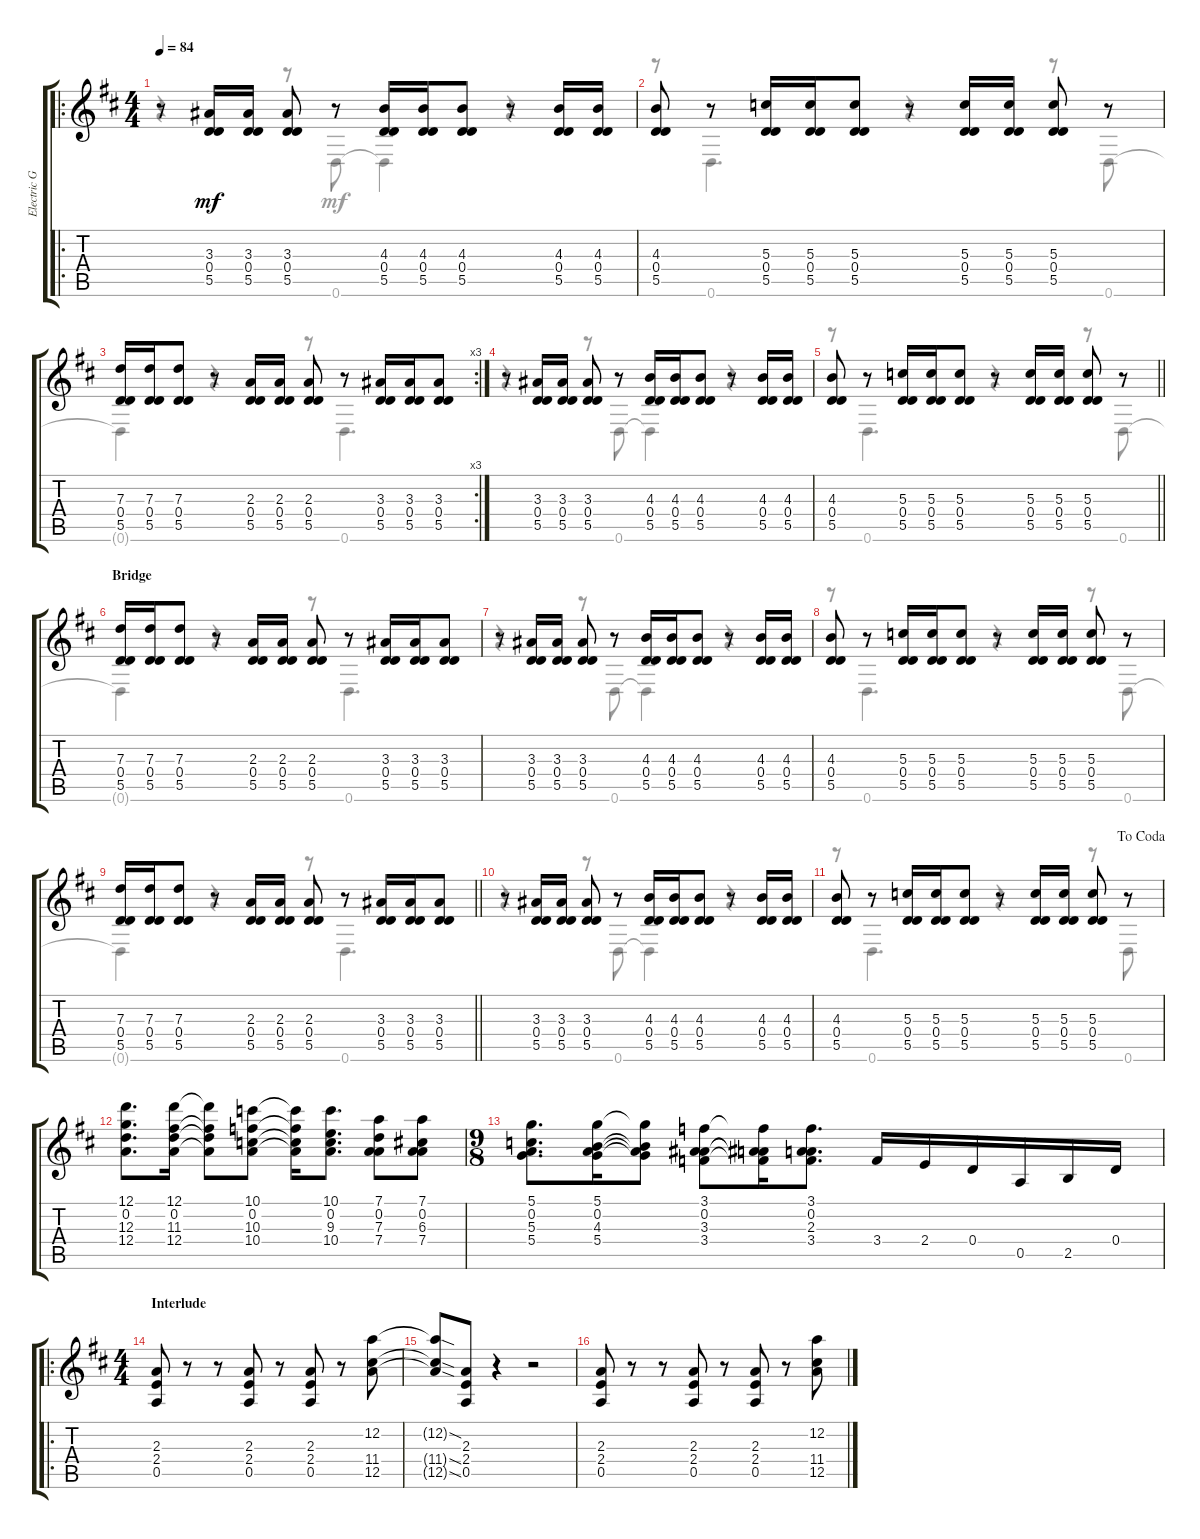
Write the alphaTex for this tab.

\track ("Electric Guitar 1" "Electric G") {instrument overdrivenguitar}
\staff {score tabs}
\tuning (D4 A3 G3 D3 A2 D2) {hide}
\voice
\ro
\ts (4 4)
\tempo 84
\clef g2
\ks d
r.8{dy mf} (3.3 0.4 5.5).16 (3.3 0.4 5.5).16 (3.3 0.4 5.5).8 r.8 (4.3 0.4 5.5).16 (4.3 0.4 5.5).16 (4.3 0.4 5.5).8 r.8 (4.3 0.4 5.5).16 (4.3 0.4 5.5).16 |
(4.3 0.4 5.5).8 r.8 (5.3 0.4 5.5).16 (5.3 0.4 5.5).16 (5.3 0.4 5.5).8 r.8 (5.3 0.4 5.5).16 (5.3 0.4 5.5).16 (5.3 0.4 5.5).8 r.8 |
\rc 3
(7.3 0.4 5.5).16 (7.3 0.4 5.5).16 (7.3 0.4 5.5).8 r.8 (2.3 0.4 5.5).16 (2.3 0.4 5.5).16 (2.3 0.4 5.5).8 r.8 (3.3 0.4 5.5).16 (3.3 0.4 5.5).16 (3.3 0.4 5.5).8 |
r.8 (3.3 0.4 5.5).16 (3.3 0.4 5.5).16 (3.3 0.4 5.5).8 r.8 (4.3 0.4 5.5).16 (4.3 0.4 5.5).16 (4.3 0.4 5.5).8 r.8 (4.3 0.4 5.5).16 (4.3 0.4 5.5).16 |
\barLineRight lightlight
(4.3 0.4 5.5).8 r.8 (5.3 0.4 5.5).16 (5.3 0.4 5.5).16 (5.3 0.4 5.5).8 r.8 (5.3 0.4 5.5).16 (5.3 0.4 5.5).16 (5.3 0.4 5.5).8 r.8 |
\section ("" "Bridge")
(7.3 0.4 5.5).16 (7.3 0.4 5.5).16 (7.3 0.4 5.5).8 r.8 (2.3 0.4 5.5).16 (2.3 0.4 5.5).16 (2.3 0.4 5.5).8 r.8 (3.3 0.4 5.5).16 (3.3 0.4 5.5).16 (3.3 0.4 5.5).8 |
r.8 (3.3 0.4 5.5).16 (3.3 0.4 5.5).16 (3.3 0.4 5.5).8 r.8 (4.3 0.4 5.5).16 (4.3 0.4 5.5).16 (4.3 0.4 5.5).8 r.8 (4.3 0.4 5.5).16 (4.3 0.4 5.5).16 |
(4.3 0.4 5.5).8 r.8 (5.3 0.4 5.5).16 (5.3 0.4 5.5).16 (5.3 0.4 5.5).8 r.8 (5.3 0.4 5.5).16 (5.3 0.4 5.5).16 (5.3 0.4 5.5).8 r.8 |
\barLineRight lightlight
(7.3 0.4 5.5).16 (7.3 0.4 5.5).16 (7.3 0.4 5.5).8 r.8 (2.3 0.4 5.5).16 (2.3 0.4 5.5).16 (2.3 0.4 5.5).8 r.8 (3.3 0.4 5.5).16 (3.3 0.4 5.5).16 (3.3 0.4 5.5).8 |
r.8 (3.3 0.4 5.5).16 (3.3 0.4 5.5).16 (3.3 0.4 5.5).8 r.8 (4.3 0.4 5.5).16 (4.3 0.4 5.5).16 (4.3 0.4 5.5).8 r.8 (4.3 0.4 5.5).16 (4.3 0.4 5.5).16 |
\jump dacoda
(4.3 0.4 5.5).8 r.8 (5.3 0.4 5.5).16 (5.3 0.4 5.5).16 (5.3 0.4 5.5).8 r.8 (5.3 0.4 5.5).16 (5.3 0.4 5.5).16 (5.3 0.4 5.5).8 r.8 |
(12.1 0.2 12.3 12.4).8{d} (12.1 0.2 11.3 12.4).16 (12.1{t} 0.2{t} 11.3{t} 12.4{t}).8 (10.1 0.2 10.3 10.4).8 (10.1{t} 0.2{t} 10.3{t} 10.4{t}).16 (10.1 0.2 9.3 10.4).8{d} (7.1 0.2 7.3 7.4).8 (7.1 0.2 6.3 7.4).8 |
\ts (9 8)
(5.1 0.2 5.3 5.4).8{d} (5.1 0.2 4.3 5.4).16 (5.1{t} 0.2{t} 4.3{t} 5.4{t}).8 (3.1 0.2 3.3 3.4).8 (3.1{t} 0.2{t} 3.3{t} 3.4{t}).16 (3.1 0.2 2.3 3.4).8{d} 3.4.16 2.4.16 0.4.16 0.5.16 2.5.16 0.4.16 |
\ro
\ts (4 4)
\section ("" "Interlude")
(2.3 2.4 0.5).8 r.8 r.8 (2.3 2.4 0.5).8 r.8 (2.3 2.4 0.5).8 r.8 (12.2 11.4 12.5).8 |
(12.2{sod t} 11.4{sod t} 12.5{sod t}).8 (2.3 2.4 0.5).8 r.4 r.2 |
(2.3 2.4 0.5).8 r.8 r.8 (2.3 2.4 0.5).8 r.8 (2.3 2.4 0.5).8 r.8 (12.2 11.4 12.5).8
\voice
\clef g2
\ottava regular
\simile none
\ks d
r.4{dy mf} r.8 0.6.8 0.6{t}.4 r.4 |
r.8 0.6.4{d} r.4 r.8 0.6.8 |
0.6{t}.4 r.4 r.8 0.6.4{d} |
r.4 r.8 0.6.8 0.6{t}.4 r.4 |
\barLineRight lightlight
r.8 0.6.4{d} r.4 r.8 0.6.8 |
0.6{t}.4 r.4 r.8 0.6.4{d} |
r.4 r.8 0.6.8 0.6{t}.4 r.4 |
r.8 0.6.4{d} r.4 r.8 0.6.8 |
\barLineRight lightlight
0.6{t}.4 r.4 r.8 0.6.4{d} |
r.4 r.8 0.6.8 0.6{t}.4 r.4 |
r.8 0.6.4{d} r.4 r.8 0.6.8 |
|
|
|
|
